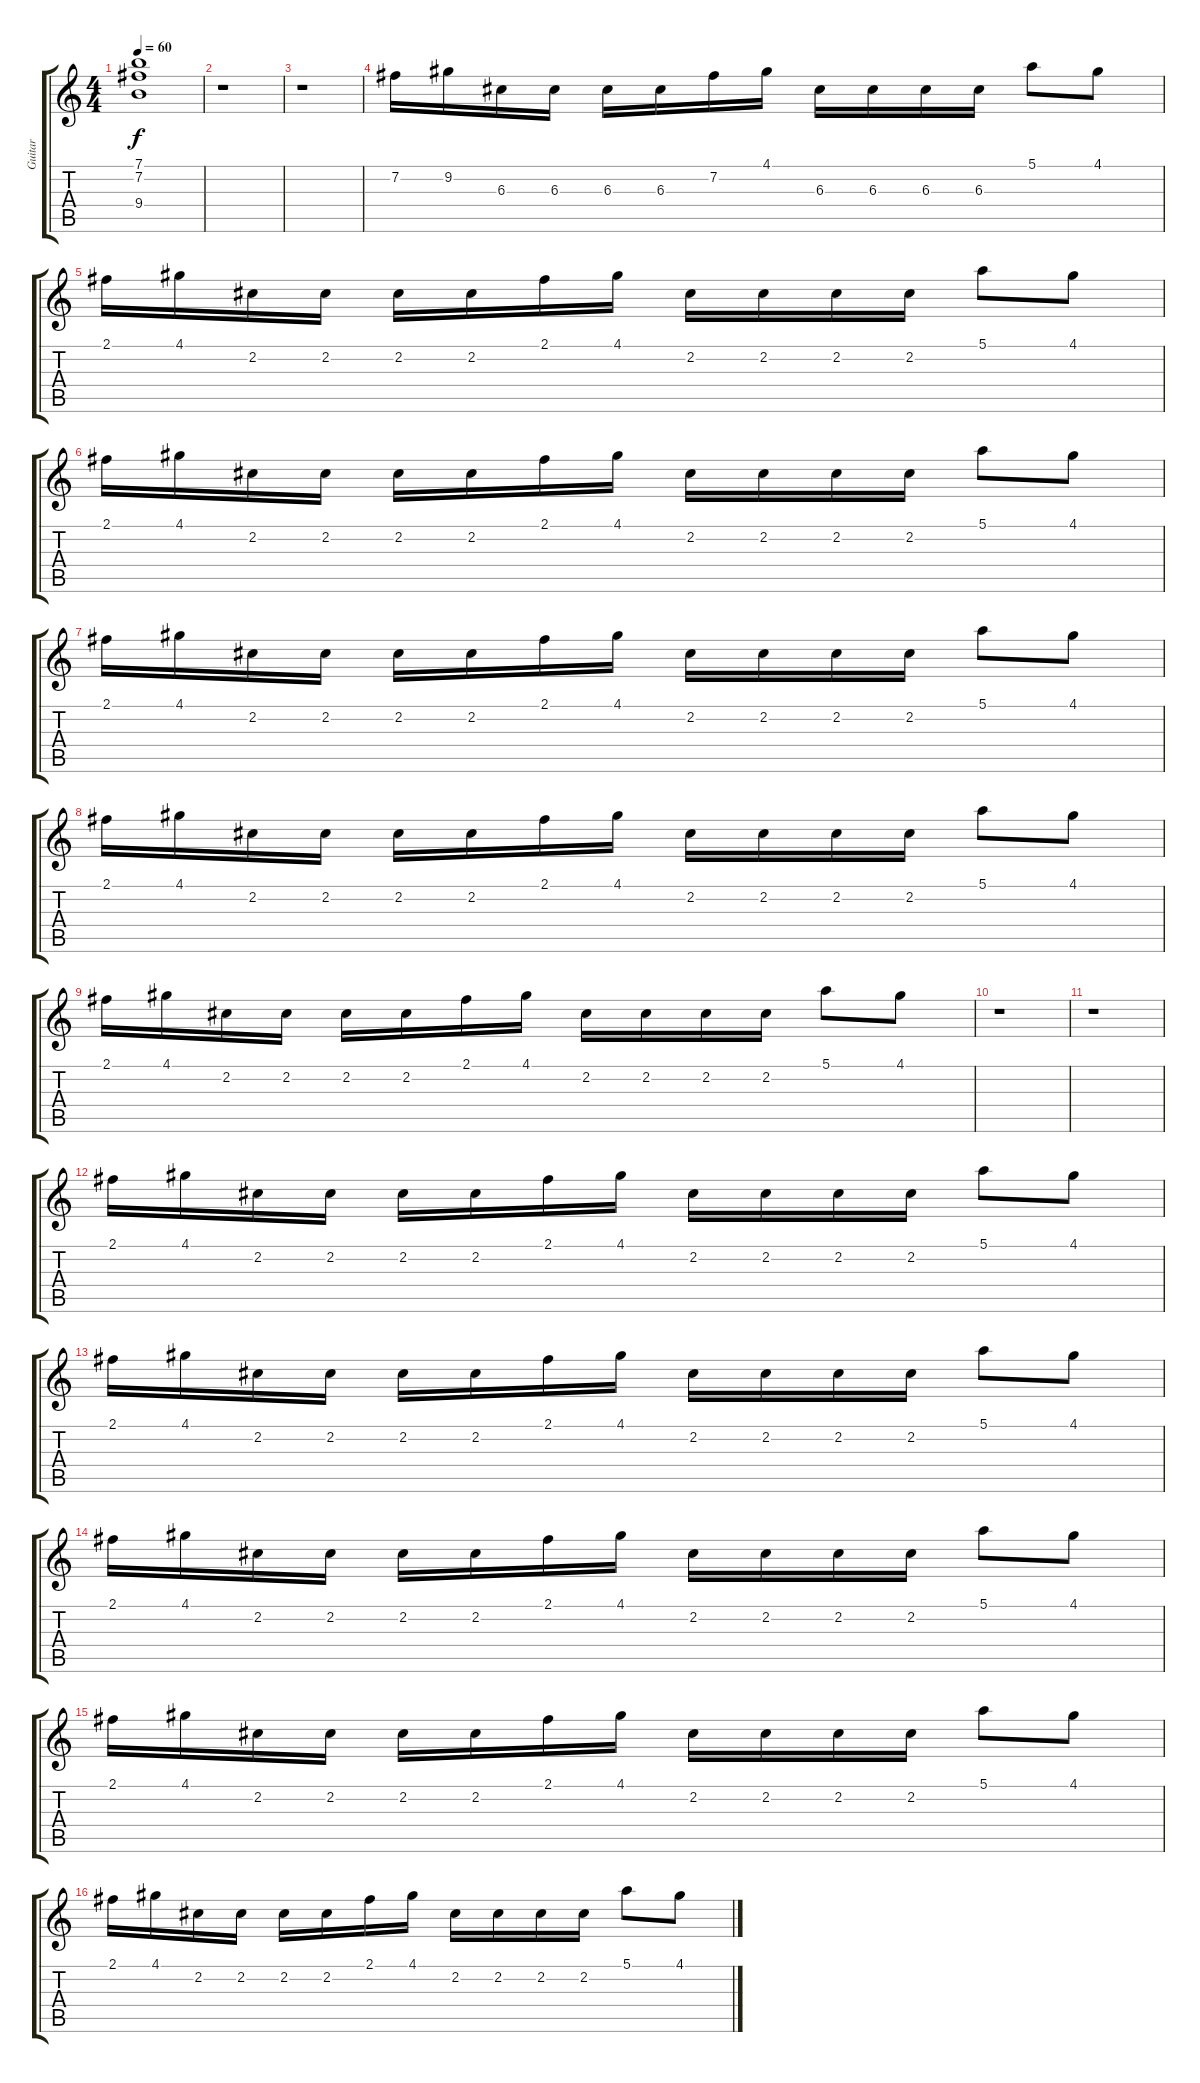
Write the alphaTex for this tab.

\track ("Guitar" "Guitar") {instrument distortionguitar}
\staff {score tabs}
\tuning (E4 B3 G3 D3 A2 E2) {hide}
\ts (4 4)
\tempo 60
\clef g2
\ks c
(7.1 7.2 9.4).1{dy f} |
r.1 |
r.1 |
7.2.16 9.2.16 6.3.16 6.3.16 6.3.16 6.3.16 7.2.16 4.1.16 6.3.16 6.3.16 6.3.16 6.3.16 5.1.8 4.1.8 |
2.1.16 4.1.16 2.2.16 2.2.16 2.2.16 2.2.16 2.1.16 4.1.16 2.2.16 2.2.16 2.2.16 2.2.16 5.1.8 4.1.8 |
2.1.16 4.1.16 2.2.16 2.2.16 2.2.16 2.2.16 2.1.16 4.1.16 2.2.16 2.2.16 2.2.16 2.2.16 5.1.8 4.1.8 |
2.1.16 4.1.16 2.2.16 2.2.16 2.2.16 2.2.16 2.1.16 4.1.16 2.2.16 2.2.16 2.2.16 2.2.16 5.1.8 4.1.8 |
2.1.16 4.1.16 2.2.16 2.2.16 2.2.16 2.2.16 2.1.16 4.1.16 2.2.16 2.2.16 2.2.16 2.2.16 5.1.8 4.1.8 |
2.1.16 4.1.16 2.2.16 2.2.16 2.2.16 2.2.16 2.1.16 4.1.16 2.2.16 2.2.16 2.2.16 2.2.16 5.1.8 4.1.8 |
r.1 |
r.1 |
2.1.16 4.1.16 2.2.16 2.2.16 2.2.16 2.2.16 2.1.16 4.1.16 2.2.16 2.2.16 2.2.16 2.2.16 5.1.8 4.1.8 |
2.1.16 4.1.16 2.2.16 2.2.16 2.2.16 2.2.16 2.1.16 4.1.16 2.2.16 2.2.16 2.2.16 2.2.16 5.1.8 4.1.8 |
2.1.16 4.1.16 2.2.16 2.2.16 2.2.16 2.2.16 2.1.16 4.1.16 2.2.16 2.2.16 2.2.16 2.2.16 5.1.8 4.1.8 |
2.1.16 4.1.16 2.2.16 2.2.16 2.2.16 2.2.16 2.1.16 4.1.16 2.2.16 2.2.16 2.2.16 2.2.16 5.1.8 4.1.8 |
2.1.16 4.1.16 2.2.16 2.2.16 2.2.16 2.2.16 2.1.16 4.1.16 2.2.16 2.2.16 2.2.16 2.2.16 5.1.8 4.1.8
